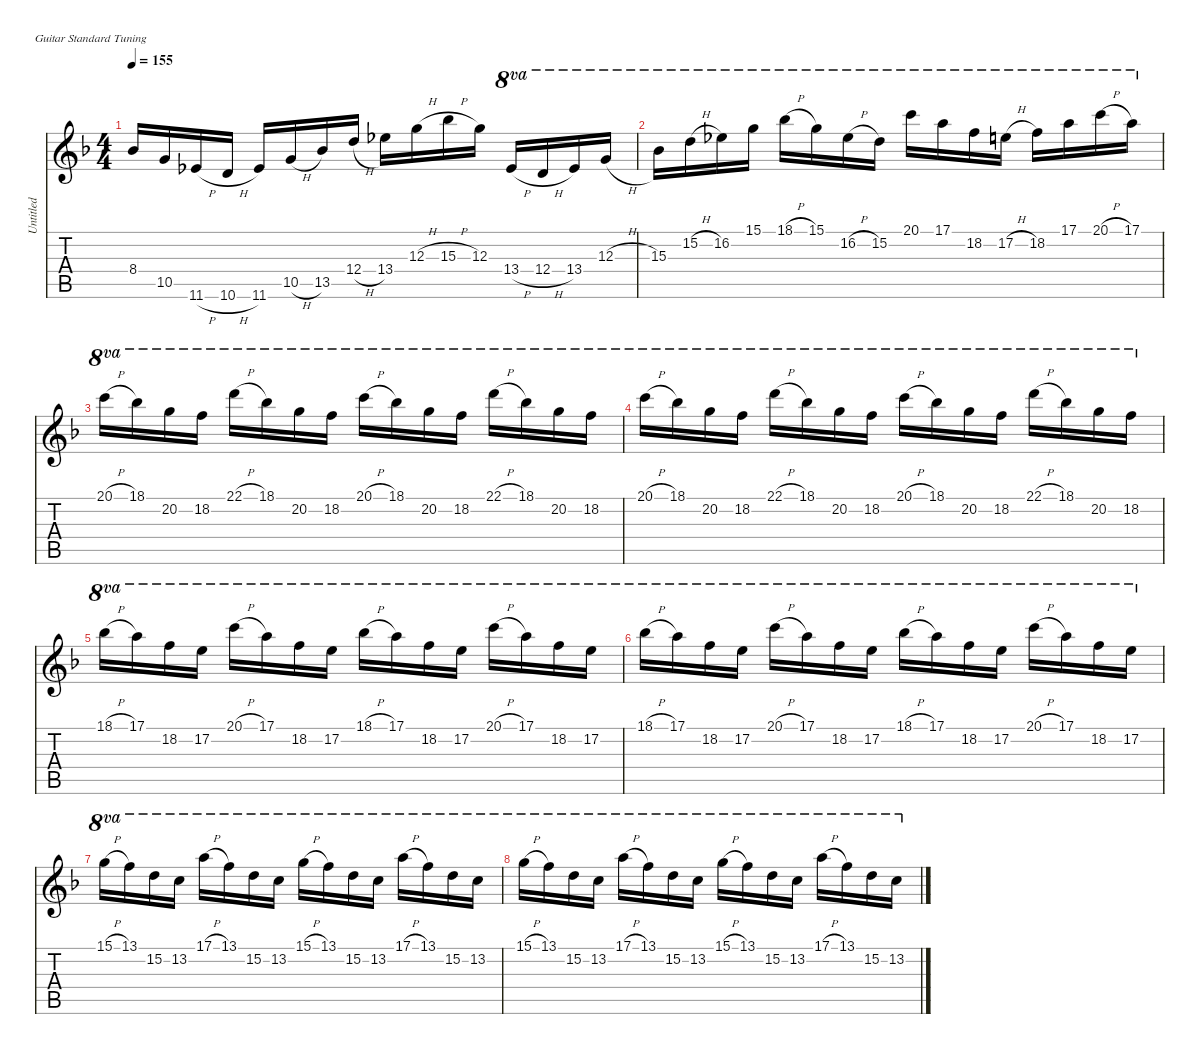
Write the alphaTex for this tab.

\defaultSystemsLayout 4
\hideDynamics
\bracketExtendMode nobrackets
\otherSystemsTrackNameOrientation horizontal
\track ("Untitled" "Untitled") {instrument overdrivenguitar}
\staff {score tabs}
\tuning (E4 B3 G3 D3 A2 E2)
\ts (4 4)
\tempo 155
\clef g2
\ks f
8.4{acc b}.16{dy mf beam Up} 10.5{acc forcenatural}.16{beam Up} 11.6{h acc b}.16{beam Up} 10.6{h acc forcenatural}.16{beam Up} 11.6{acc b}.16{beam Up} 10.5{h acc forcenatural}.16{beam Up} 13.5{acc b}.16{beam Up} 12.4{h acc forcenatural}.16{beam Up} 13.4{acc b}.16{beam Down} 12.3{h acc forcenatural}.16{beam Down} 15.3{h acc b}.16{beam Down} 12.3{acc forcenatural}.16{beam Down} 13.4{h acc b}.16{ot 8va beam Up} 12.4{h acc forcenatural}.16{ot 8va beam Up} 13.4{acc b}.16{ot 8va beam Up} 12.3{h acc forcenatural}.16{ot 8va beam Up} |
15.3{acc b}.16{ot 8va beam Down} 15.2{h acc forcenatural}.16{ot 8va beam Down} 16.2{acc b}.16{ot 8va beam Down} 15.1{acc forcenatural}.16{ot 8va beam Down} 18.1{h acc b}.16{ot 8va beam Down} 15.1{acc forcenatural}.16{ot 8va beam Down} 16.2{h acc b}.16{ot 8va beam Down} 15.2{acc forcenatural}.16{ot 8va beam Down} 20.1{acc forcenatural}.16{ot 8va beam Down} 17.1{acc forcenatural}.16{ot 8va beam Down} 18.2{acc forcenatural}.16{ot 8va beam Down} 17.2{h acc forcenatural}.16{ot 8va beam Down} 18.2{acc forcenatural}.16{ot 8va beam Down} 17.1{acc forcenatural}.16{ot 8va beam Down} 20.1{h acc forcenatural}.16{ot 8va beam Down} 17.1{acc forcenatural}.16{ot 8va beam Down} |
20.1{h acc forcenatural}.16{ot 8va beam Down} 18.1{acc b}.16{ot 8va beam Down} 20.2{acc forcenatural}.16{ot 8va beam Down} 18.2{acc forcenatural}.16{ot 8va beam Down} 22.1{h acc forcenatural}.16{ot 8va beam Down} 18.1{acc b}.16{ot 8va beam Down} 20.2{acc forcenatural}.16{ot 8va beam Down} 18.2{acc forcenatural}.16{ot 8va beam Down} 20.1{h acc forcenatural}.16{ot 8va beam Down} 18.1{acc b}.16{ot 8va beam Down} 20.2{acc forcenatural}.16{ot 8va beam Down} 18.2{acc forcenatural}.16{ot 8va beam Down} 22.1{h acc forcenatural}.16{ot 8va beam Down} 18.1{acc b}.16{ot 8va beam Down} 20.2{acc forcenatural}.16{ot 8va beam Down} 18.2{acc forcenatural}.16{ot 8va beam Down} |
20.1{h acc forcenatural}.16{ot 8va beam Down} 18.1{acc b}.16{ot 8va beam Down} 20.2{acc forcenatural}.16{ot 8va beam Down} 18.2{acc forcenatural}.16{ot 8va beam Down} 22.1{h acc forcenatural}.16{ot 8va beam Down} 18.1{acc b}.16{ot 8va beam Down} 20.2{acc forcenatural}.16{ot 8va beam Down} 18.2{acc forcenatural}.16{ot 8va beam Down} 20.1{h acc forcenatural}.16{ot 8va beam Down} 18.1{acc b}.16{ot 8va beam Down} 20.2{acc forcenatural}.16{ot 8va beam Down} 18.2{acc forcenatural}.16{ot 8va beam Down} 22.1{h acc forcenatural}.16{ot 8va beam Down} 18.1{acc b}.16{ot 8va beam Down} 20.2{acc forcenatural}.16{ot 8va beam Down} 18.2{acc forcenatural}.16{ot 8va beam Down} |
18.1{h acc b}.16{ot 8va beam Down} 17.1{acc forcenatural}.16{ot 8va beam Down} 18.2{acc forcenatural}.16{ot 8va beam Down} 17.2{acc forcenatural}.16{ot 8va beam Down} 20.1{h acc forcenatural}.16{ot 8va beam Down} 17.1{acc forcenatural}.16{ot 8va beam Down} 18.2{acc forcenatural}.16{ot 8va beam Down} 17.2{acc forcenatural}.16{ot 8va beam Down} 18.1{h acc b}.16{ot 8va beam Down} 17.1{acc forcenatural}.16{ot 8va beam Down} 18.2{acc forcenatural}.16{ot 8va beam Down} 17.2{acc forcenatural}.16{ot 8va beam Down} 20.1{h acc forcenatural}.16{ot 8va beam Down} 17.1{acc forcenatural}.16{ot 8va beam Down} 18.2{acc forcenatural}.16{ot 8va beam Down} 17.2{acc forcenatural}.16{ot 8va beam Down} |
18.1{h acc b}.16{ot 8va beam Down} 17.1{acc forcenatural}.16{ot 8va beam Down} 18.2{acc forcenatural}.16{ot 8va beam Down} 17.2{acc forcenatural}.16{ot 8va beam Down} 20.1{h acc forcenatural}.16{ot 8va beam Down} 17.1{acc forcenatural}.16{ot 8va beam Down} 18.2{acc forcenatural}.16{ot 8va beam Down} 17.2{acc forcenatural}.16{ot 8va beam Down} 18.1{h acc b}.16{ot 8va beam Down} 17.1{acc forcenatural}.16{ot 8va beam Down} 18.2{acc forcenatural}.16{ot 8va beam Down} 17.2{acc forcenatural}.16{ot 8va beam Down} 20.1{h acc forcenatural}.16{ot 8va beam Down} 17.1{acc forcenatural}.16{ot 8va beam Down} 18.2{acc forcenatural}.16{ot 8va beam Down} 17.2{acc forcenatural}.16{ot 8va beam Down} |
15.1{h acc forcenatural}.16{ot 8va beam Down} 13.1{acc forcenatural}.16{ot 8va beam Down} 15.2{acc forcenatural}.16{ot 8va beam Down} 13.2{acc forcenatural}.16{ot 8va beam Down} 17.1{h acc forcenatural}.16{ot 8va beam Down} 13.1{acc forcenatural}.16{ot 8va beam Down} 15.2{acc forcenatural}.16{ot 8va beam Down} 13.2{acc forcenatural}.16{ot 8va beam Down} 15.1{h acc forcenatural}.16{ot 8va beam Down} 13.1{acc forcenatural}.16{ot 8va beam Down} 15.2{acc forcenatural}.16{ot 8va beam Down} 13.2{acc forcenatural}.16{ot 8va beam Down} 17.1{h acc forcenatural}.16{ot 8va beam Down} 13.1{acc forcenatural}.16{ot 8va beam Down} 15.2{acc forcenatural}.16{ot 8va beam Down} 13.2{acc forcenatural}.16{ot 8va beam Down} |
15.1{h acc forcenatural}.16{ot 8va beam Down} 13.1{acc forcenatural}.16{ot 8va beam Down} 15.2{acc forcenatural}.16{ot 8va beam Down} 13.2{acc forcenatural}.16{ot 8va beam Down} 17.1{h acc forcenatural}.16{ot 8va beam Down} 13.1{acc forcenatural}.16{ot 8va beam Down} 15.2{acc forcenatural}.16{ot 8va beam Down} 13.2{acc forcenatural}.16{ot 8va beam Down} 15.1{h acc forcenatural}.16{ot 8va beam Down} 13.1{acc forcenatural}.16{ot 8va beam Down} 15.2{acc forcenatural}.16{ot 8va beam Down} 13.2{acc forcenatural}.16{ot 8va beam Down} 17.1{h acc forcenatural}.16{ot 8va beam Down} 13.1{acc forcenatural}.16{ot 8va beam Down} 15.2{acc forcenatural}.16{ot 8va beam Down} 13.2{acc forcenatural}.16{ot 8va beam Down}
